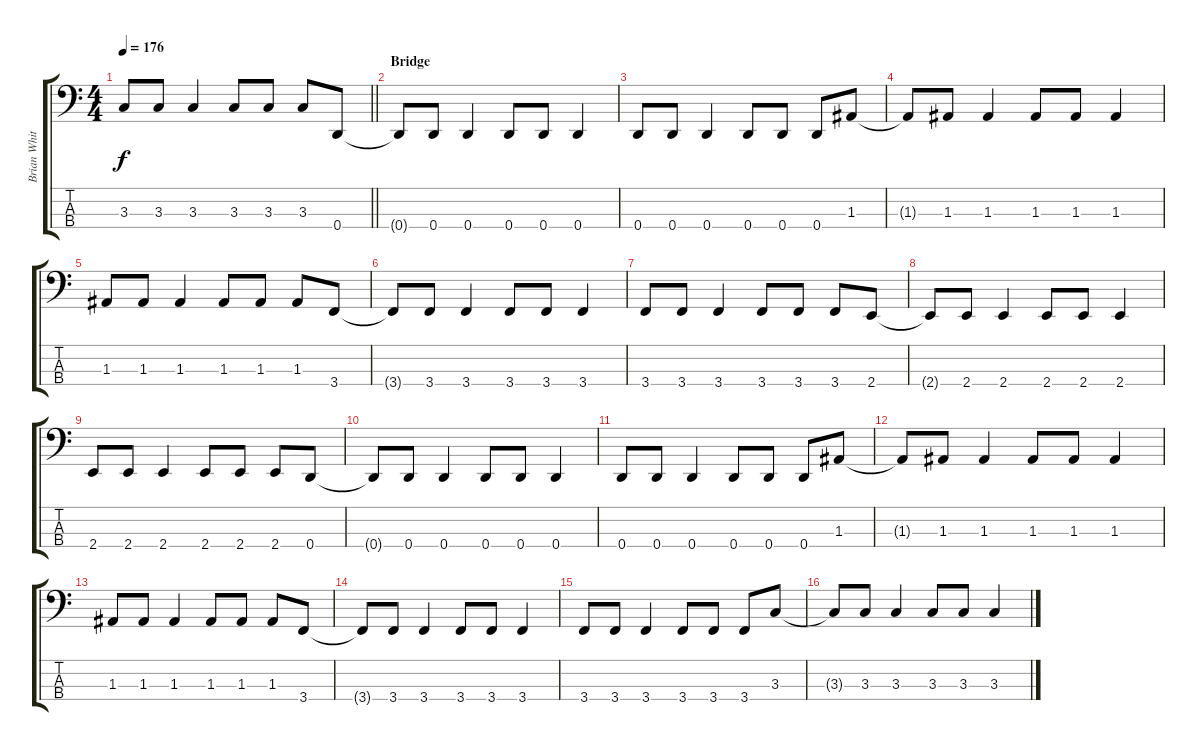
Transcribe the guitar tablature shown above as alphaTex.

\track ("Brian White" "Brian Whit") {instrument electricbasspick}
\staff {score tabs}
\tuning (G2 D2 A1 D1) {hide}
\ts (4 4)
\tempo 176
\clef f4
\barLineRight lightlight
\ks c
3.3.8{dy f} 3.3.8 3.3.4 3.3.8 3.3.8 3.3.8 0.4.8 |
\section ("" "Bridge")
0.4{t}.8 0.4.8 0.4.4 0.4.8 0.4.8 0.4.4 |
0.4.8 0.4.8 0.4.4 0.4.8 0.4.8 0.4.8 1.3.8 |
1.3{t}.8 1.3.8 1.3.4 1.3.8 1.3.8 1.3.4 |
1.3.8 1.3.8 1.3.4 1.3.8 1.3.8 1.3.8 3.4.8 |
3.4{t}.8 3.4.8 3.4.4 3.4.8 3.4.8 3.4.4 |
3.4.8 3.4.8 3.4.4 3.4.8 3.4.8 3.4.8 2.4.8 |
2.4{t}.8 2.4.8 2.4.4 2.4.8 2.4.8 2.4.4 |
2.4.8 2.4.8 2.4.4 2.4.8 2.4.8 2.4.8 0.4.8 |
0.4{t}.8 0.4.8 0.4.4 0.4.8 0.4.8 0.4.4 |
0.4.8 0.4.8 0.4.4 0.4.8 0.4.8 0.4.8 1.3.8 |
1.3{t}.8 1.3.8 1.3.4 1.3.8 1.3.8 1.3.4 |
1.3.8 1.3.8 1.3.4 1.3.8 1.3.8 1.3.8 3.4.8 |
3.4{t}.8 3.4.8 3.4.4 3.4.8 3.4.8 3.4.4 |
3.4.8 3.4.8 3.4.4 3.4.8 3.4.8 3.4.8 3.3.8 |
3.3{t}.8 3.3.8 3.3.4 3.3.8 3.3.8 3.3.4
